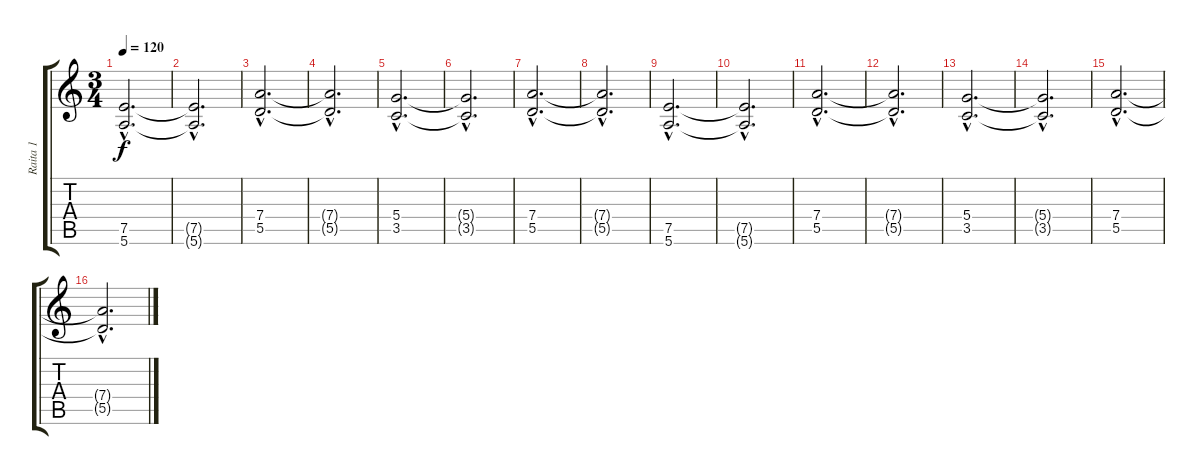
\track ("Raita 1" "Raita 1") {instrument distortionguitar}
\staff {score tabs}
\tuning (E4 B3 G3 D3 A2 E2) {hide}
\ts (3 4)
\tempo 120
\clef g2
\ks c
(7.5{hac} 5.6{hac}).2{d dy f} |
(7.5{hac t} 5.6{hac t}).2{d} |
(7.4{hac} 5.5{hac}).2{d} |
(7.4{hac t} 5.5{hac t}).2{d} |
(5.4{hac} 3.5{hac}).2{d} |
(5.4{hac t} 3.5{hac t}).2{d} |
(7.4{hac} 5.5{hac}).2{d} |
(7.4{hac t} 5.5{hac t}).2{d} |
(7.5{hac} 5.6{hac}).2{d} |
(7.5{hac t} 5.6{hac t}).2{d} |
(7.4{hac} 5.5{hac}).2{d} |
(7.4{hac t} 5.5{hac t}).2{d} |
(5.4{hac} 3.5{hac}).2{d} |
(5.4{hac t} 3.5{hac t}).2{d} |
(7.4{hac} 5.5{hac}).2{d} |
(7.4{hac t} 5.5{hac t}).2{d}
